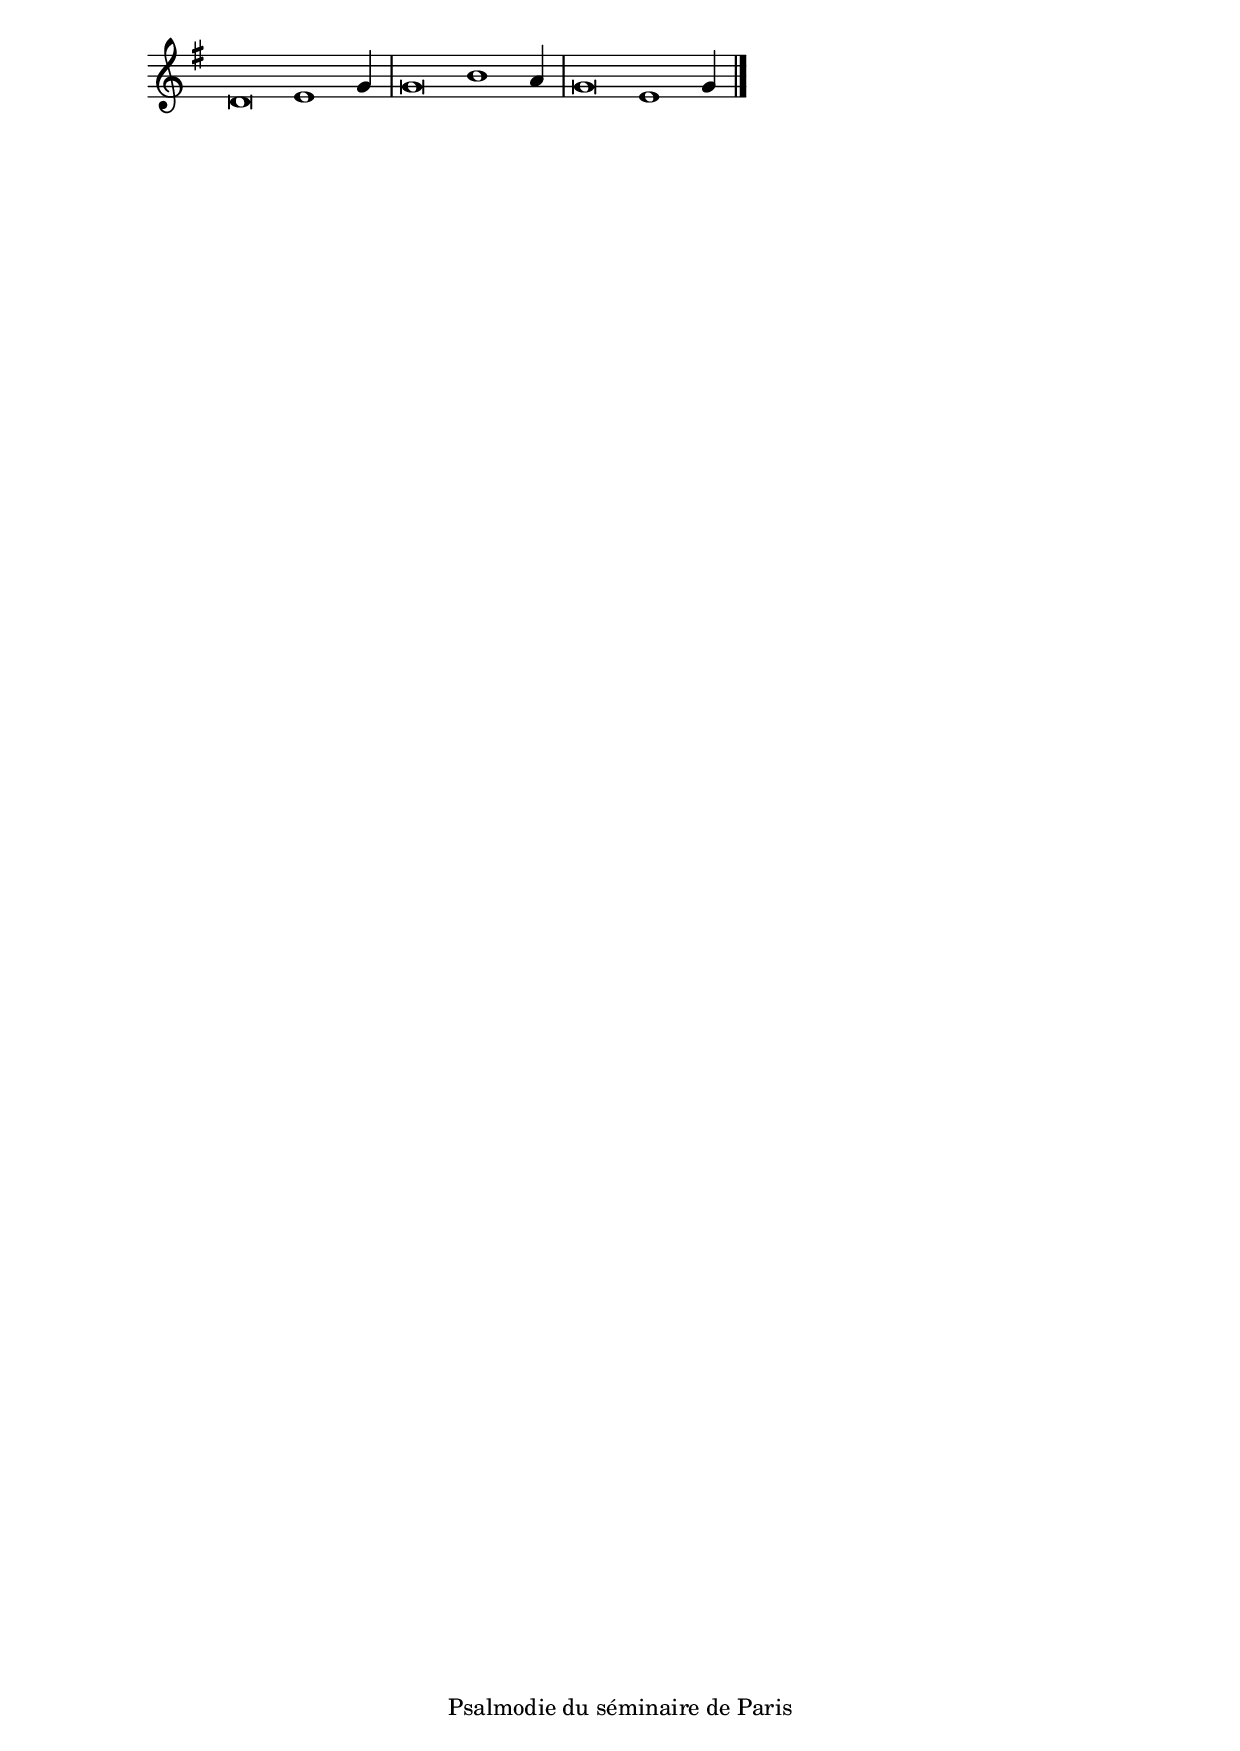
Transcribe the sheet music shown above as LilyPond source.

\version "2.20.0"
\language "italiano"

stemOff = \hide Staff.Stem
stemOn  = \undo \stemOff

\header {
  %title = "Cantique de l'Ancien Testament 7"
  %tagline = ##f
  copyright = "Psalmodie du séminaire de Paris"
}

\score {
  \new Staff \with { \remove "Time_signature_engraver" }
  \relative
  {
    \key sol \major
    \cadenzaOn
    \stemOff re'\breve mi1 \stemOn sol4
    \bar "|"
    \stemOff sol\breve si1 \stemOn la4
    \bar "|"
    \stemOff sol\breve mi1 \stemOn sol4
    \bar "|."
  }
}